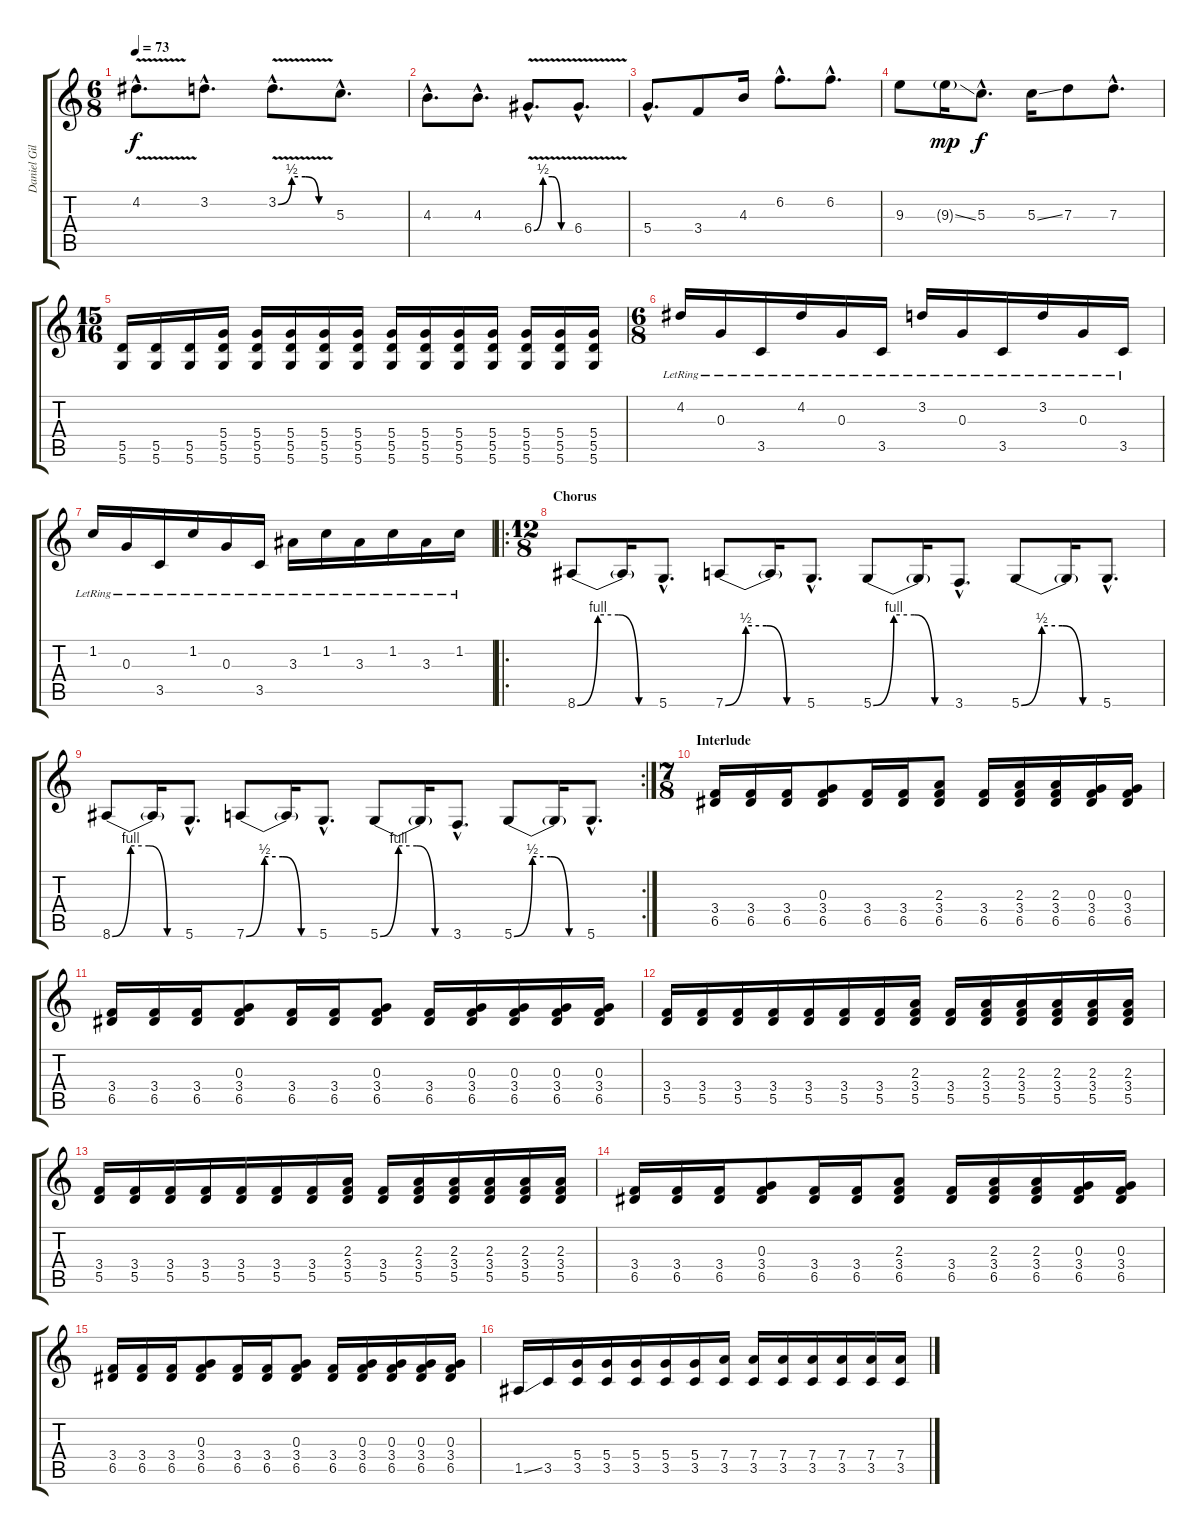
\track ("Daniel Gildenlöw" "Daniel Gil") {instrument overdrivenguitar}
\staff {score tabs}
\tuning (E4 B3 G3 D3 A2 D2) {hide}
\ts (6 8)
\tempo 73
\clef g2
\ks c
4.2{v hac}.8{d dy f} 3.2{hac}.8{d} 3.2{be (custom 0 0 15 2 30 2 45 0 60 0) v hac}.8{d} 5.3{hac}.8{d} |
4.3{hac}.8{d} 4.3{hac}.8{d} 6.4{be (custom 0 0 15 2 30 2 45 0 60 0) v hac}.8{d} 6.4{v hac}.8{d} |
5.4{hac}.8{d} 3.4.8 4.3.16 6.2{hac}.8{d} 6.2{hac}.8{d} |
9.3.8 9.3{ss g}.16{dy mp} 5.3{hac}.8{d dy f} 5.3{ss}.16 7.3.8 7.3{hac}.8{d} |
\ts (15 16)
(5.5 5.6).16{instrument distortionguitar} (5.5 5.6).16 (5.5 5.6).16 (5.4 5.5 5.6).16 (5.4 5.5 5.6).16 (5.4 5.5 5.6).16 (5.4 5.5 5.6).16 (5.4 5.5 5.6).16 (5.4 5.5 5.6).16 (5.4 5.5 5.6).16 (5.4 5.5 5.6).16 (5.4 5.5 5.6).16 (5.4 5.5 5.6).16 (5.4 5.5 5.6).16 (5.4 5.5 5.6).16 |
\ts (6 8)
4.2{lr}.16{instrument electricguitarjazz} 0.3{lr}.16 3.5{lr}.16 4.2{lr}.16 0.3{lr}.16 3.5{lr}.16 3.2{lr}.16 0.3{lr}.16 3.5{lr}.16 3.2{lr}.16 0.3{lr}.16 3.5{lr}.16 |
1.2{lr}.16 0.3{lr}.16 3.5{lr}.16 1.2{lr}.16 0.3{lr}.16 3.5{lr}.16 3.3{lr}.16 1.2{lr}.16 3.3{lr}.16 1.2{lr}.16 3.3{lr}.16 1.2{lr}.16 |
\ro
\ts (12 8)
\section ("" "Chorus")
8.6{be (custom 0 0 15 4 30 4 45 0 60 0)}.8{instrument distortionguitar} 8.6{t}.16 5.6{hac}.8{d} 7.6{be (custom 0 0 15 2 30 2 45 0 60 0)}.8 7.6{t}.16 5.6{hac}.8{d} 5.6{be (custom 0 0 15 4 30 4 45 0 60 0)}.8 5.6{t}.16 3.6{hac}.8{d} 5.6{be (custom 0 0 15 2 30 2 45 0 60 0)}.8 5.6{t}.16 5.6{hac}.8{d} |
\rc 2
8.6{be (custom 0 0 15 4 30 4 45 0 60 0)}.8 8.6{t}.16 5.6{hac}.8{d} 7.6{be (custom 0 0 15 2 30 2 45 0 60 0)}.8 7.6{t}.16 5.6{hac}.8{d} 5.6{be (custom 0 0 15 4 30 4 45 0 60 0)}.8 5.6{t}.16 3.6{hac}.8{d} 5.6{be (custom 0 0 15 2 30 2 45 0 60 0)}.8 5.6{t}.16 5.6{hac}.8{d} |
\ts (7 8)
\section ("" "Interlude")
(3.4 6.5).16{instrument electricguitarjazz} (3.4 6.5).16 (3.4 6.5).16 (0.3 3.4 6.5).8 (3.4 6.5).16 (3.4 6.5).16 (2.3 3.4 6.5).8 (3.4 6.5).16 (2.3 3.4 6.5).16 (2.3 3.4 6.5).16 (0.3 3.4 6.5).16 (0.3 3.4 6.5).16 |
(3.4 6.5).16 (3.4 6.5).16 (3.4 6.5).16 (0.3 3.4 6.5).8 (3.4 6.5).16 (3.4 6.5).16 (0.3 3.4 6.5).8 (3.4 6.5).16 (0.3 3.4 6.5).16 (0.3 3.4 6.5).16 (0.3 3.4 6.5).16 (0.3 3.4 6.5).16 |
(3.4 5.5).16 (3.4 5.5).16 (3.4 5.5).16 (3.4 5.5).16 (3.4 5.5).16 (3.4 5.5).16 (3.4 5.5).16 (2.3 3.4 5.5).16 (3.4 5.5).16 (2.3 3.4 5.5).16 (2.3 3.4 5.5).16 (2.3 3.4 5.5).16 (2.3 3.4 5.5).16 (2.3 3.4 5.5).16 |
(3.4 5.5).16 (3.4 5.5).16 (3.4 5.5).16 (3.4 5.5).16 (3.4 5.5).16 (3.4 5.5).16 (3.4 5.5).16 (2.3 3.4 5.5).16 (3.4 5.5).16 (2.3 3.4 5.5).16 (2.3 3.4 5.5).16 (2.3 3.4 5.5).16 (2.3 3.4 5.5).16 (2.3 3.4 5.5).16 |
(3.4 6.5).16 (3.4 6.5).16 (3.4 6.5).16 (0.3 3.4 6.5).8 (3.4 6.5).16 (3.4 6.5).16 (2.3 3.4 6.5).8 (3.4 6.5).16 (2.3 3.4 6.5).16 (2.3 3.4 6.5).16 (0.3 3.4 6.5).16 (0.3 3.4 6.5).16 |
(3.4 6.5).16 (3.4 6.5).16 (3.4 6.5).16 (0.3 3.4 6.5).8 (3.4 6.5).16 (3.4 6.5).16 (0.3 3.4 6.5).8 (3.4 6.5).16 (0.3 3.4 6.5).16 (0.3 3.4 6.5).16 (0.3 3.4 6.5).16 (0.3 3.4 6.5).16 |
1.5{ss}.16 3.5.16 (5.4 3.5).16 (5.4 3.5).16 (5.4 3.5).16 (5.4 3.5).16 (5.4 3.5).16 (7.4 3.5).16 (7.4 3.5).16 (7.4 3.5).16 (7.4 3.5).16 (7.4 3.5).16 (7.4 3.5).16 (7.4 3.5).16
